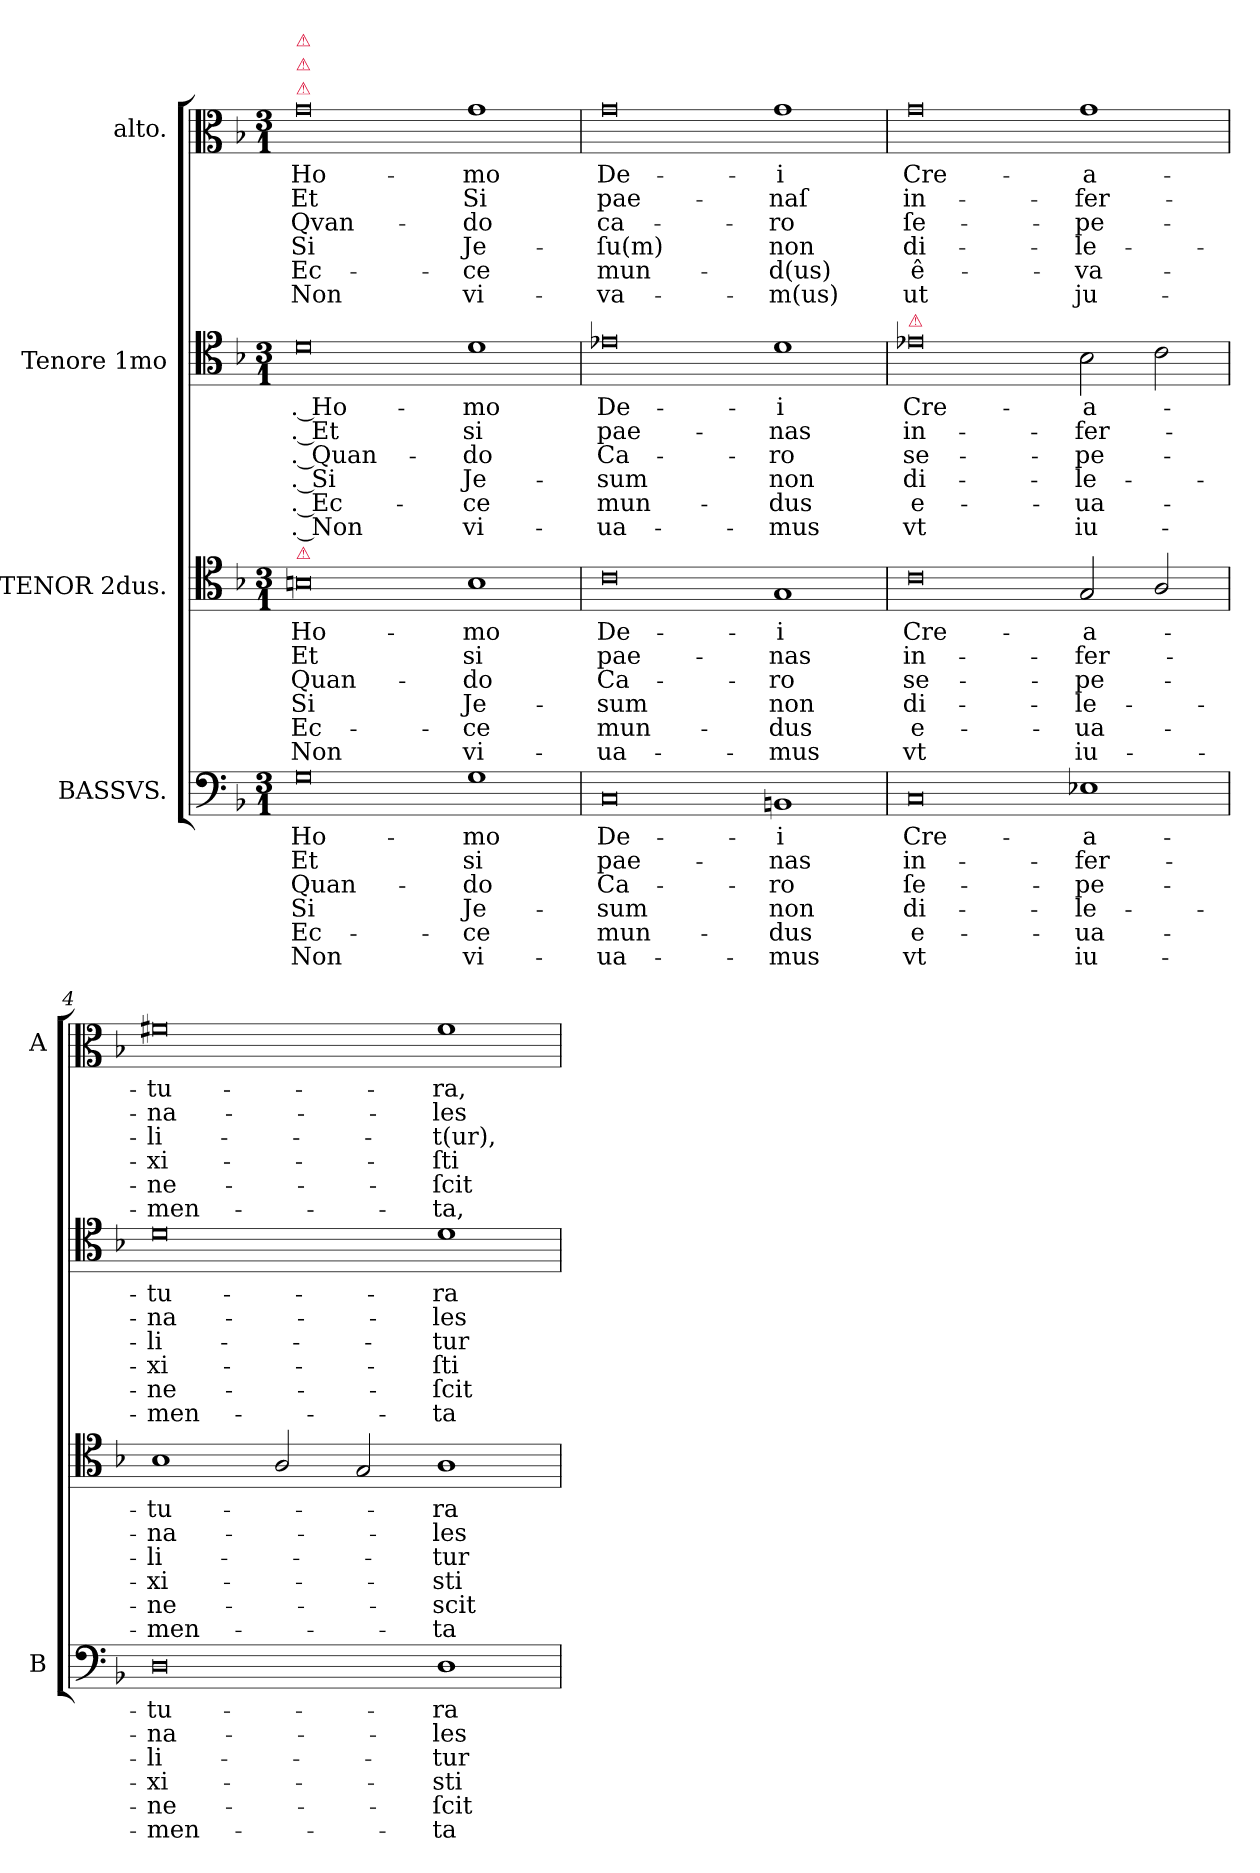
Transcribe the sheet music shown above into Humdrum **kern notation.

**kern	**text	**text	**text	**text	**text	**text	**kern	**text	**text	**text	**text	**text	**text	**kern	**text	**text	**text	**text	**text	**text	**kern	**text	**text	**text	**text	**text	**text
*part4	*part4	*part4	*part4	*part4	*part4	*part4	*part3	*part3	*part3	*part3	*part3	*part3	*part3	*part2	*part2	*part2	*part2	*part2	*part2	*part2	*part1	*part1	*part1	*part1	*part1	*part1	*part1
*staff4	*staff4	*staff4	*staff4	*staff4	*staff4	*staff4	*staff3	*staff3	*staff3	*staff3	*staff3	*staff3	*staff3	*staff2	*staff2	*staff2	*staff2	*staff2	*staff2	*staff2	*staff1	*staff1	*staff1	*staff1	*staff1	*staff1	*staff1
*I"BASSVS.	*	*	*	*	*	*	*I"TENOR 2dus.	*	*	*	*	*	*	*I"Tenore 1mo	*	*	*	*	*	*	*I"alto.	*	*	*	*	*	*
*I'B	*	*	*	*	*	*	*	*	*	*	*	*	*	*	*	*	*	*	*	*	*I'A	*	*	*	*	*	*
*clefF4	*	*	*	*	*	*	*clefC4	*	*	*	*	*	*	*clefC4	*	*	*	*	*	*	*clefC3	*	*	*	*	*	*
*k[b-]	*	*	*	*	*	*	*k[b-]	*	*	*	*	*	*	*k[b-]	*	*	*	*	*	*	*k[b-]	*	*	*	*	*	*
*M3/1	*	*	*	*	*	*	*M3/1	*	*	*	*	*	*	*M3/1	*	*	*	*	*	*	*M3/1	*	*	*	*	*	*
=1	=1	=1	=1	=1	=1	=1	=1	=1	=1	=1	=1	=1	=1	=1	=1	=1	=1	=1	=1	=1	=1	=1	=1	=1	=1	=1	=1
!	!	!	!	!	!	!	!	!	!	!	!	!	!	!	!	!	!	!	!	!	!LO:TX:a:color=crimson:t=⚠	!	!	!	!	!	!
!	!	!	!	!	!	!	!	!	!	!	!	!	!	!	!	!	!	!	!	!	!LO:TX:a:color=crimson:t=⚠	!	!	!	!	!	!
!	!	!	!	!	!	!	!	!	!	!	!	!	!	!	!	!	!	!	!	!	!LO:TX:a:color=crimson:t=⚠	!	!	!	!	!	!
!	!	!	!	!	!	!	!LO:TX:a:color=crimson:t=⚠	!	!	!	!	!	!	!	!	!	!	!	!	!	!	!	!	!	!	!	!
0G	Ho-	Et	Quan-	Si	Ec-	Non	0Bn	Ho-	Et	Quan-	Si	Ec-	Non	0d	. Ho-	. Et	. Quan-	. Si	. Ec-	. Non	0g	Ho-	Et	Qvan-	Si	Ec-	Non
1G	-mo	si	-do	Je-	-ce	vi-	1B	-mo	si	-do	Je-	-ce	vi-	1d	-mo	si	-do	Je-	-ce	vi-	1g	-mo	Si	-do	Je-	-ce	vi-
=2	=2	=2	=2	=2	=2	=2	=2	=2	=2	=2	=2	=2	=2	=2	=2	=2	=2	=2	=2	=2	=2	=2	=2	=2	=2	=2	=2
0C	De-	pae-	Ca-	-sum	mun-	-ua-	0c	De-	pae-	Ca-	-sum	mun-	-ua-	0e-X	De-	pae-	Ca-	-sum	mun-	-ua-	0g	De-	pae-	ca-	-ſu(m)	mun-	-va-
1BBn	-i	-nas	-ro	non	-dus	-mus	1G	-i	-nas	-ro	non	-dus	-mus	1d	-i	-nas	-ro	non	-dus	-mus	1g	-i	-naſ	-ro	non	-d(us)	-m(us)
=3	=3	=3	=3	=3	=3	=3	=3	=3	=3	=3	=3	=3	=3	=3	=3	=3	=3	=3	=3	=3	=3	=3	=3	=3	=3	=3	=3
!	!	!	!	!	!	!	!	!	!	!	!	!	!	!LO:TX:a:color=crimson:t=⚠	!	!	!	!	!	!	!	!	!	!	!	!	!
0C	Cre-	in-	ſe-	di-	e-	vt	0c	Cre-	in-	se-	di-	e-	vt	0e-X	Cre-	in-	se-	di-	e-	vt	0g	Cre-	in-	ſe-	di-	ê-	ut
1E-X	-a-	-fer-	-pe-	-le-	-ua-	iu-	2G/	-a-	-fer-	-pe-	-le-	-ua-	iu-	2B-\	-a-	-fer-	-pe-	-le-	-ua-	iu-	1g	-a-	-fer-	-pe-	-le-	-va-	ju-
.	.	.	.	.	.	.	2A/	.	.	.	.	.	.	2c\	.	.	.	.	.	.	.	.	.	.	.	.	.
=4	=4	=4	=4	=4	=4	=4	=4	=4	=4	=4	=4	=4	=4	=4	=4	=4	=4	=4	=4	=4	=4	=4	=4	=4	=4	=4	=4
0D	-tu-	-na-	-li-	-xi-	-ne-	-men-	1B-	-tu-	-na-	-li-	-xi-	-ne-	-men-	0d	-tu-	-na-	-li-	-xi-	-ne-	-men-	0f#X	-tu-	-na-	-li-	-xi-	-ne-	-men-
.	.	.	.	.	.	.	2A/	.	.	.	.	.	.	.	.	.	.	.	.	.	.	.	.	.	.	.	.
.	.	.	.	.	.	.	2G/	.	.	.	.	.	.	.	.	.	.	.	.	.	.	.	.	.	.	.	.
1D	-ra	-les	-tur	-sti	-ſcit	-ta	1A	-ra	-les	-tur	-sti	-scit	-ta	1d	-ra	-les	-tur	-ſti	-ſcit	-ta	1f#	-ra,	-les	-t(ur),	-ſti	-ſcit	-ta,
=	=	=	=	=	=	=	=	=	=	=	=	=	=	=	=	=	=	=	=	=	=	=	=	=	=	=	=
*-	*-	*-	*-	*-	*-	*-	*-	*-	*-	*-	*-	*-	*-	*-	*-	*-	*-	*-	*-	*-	*-	*-	*-	*-	*-	*-	*-
